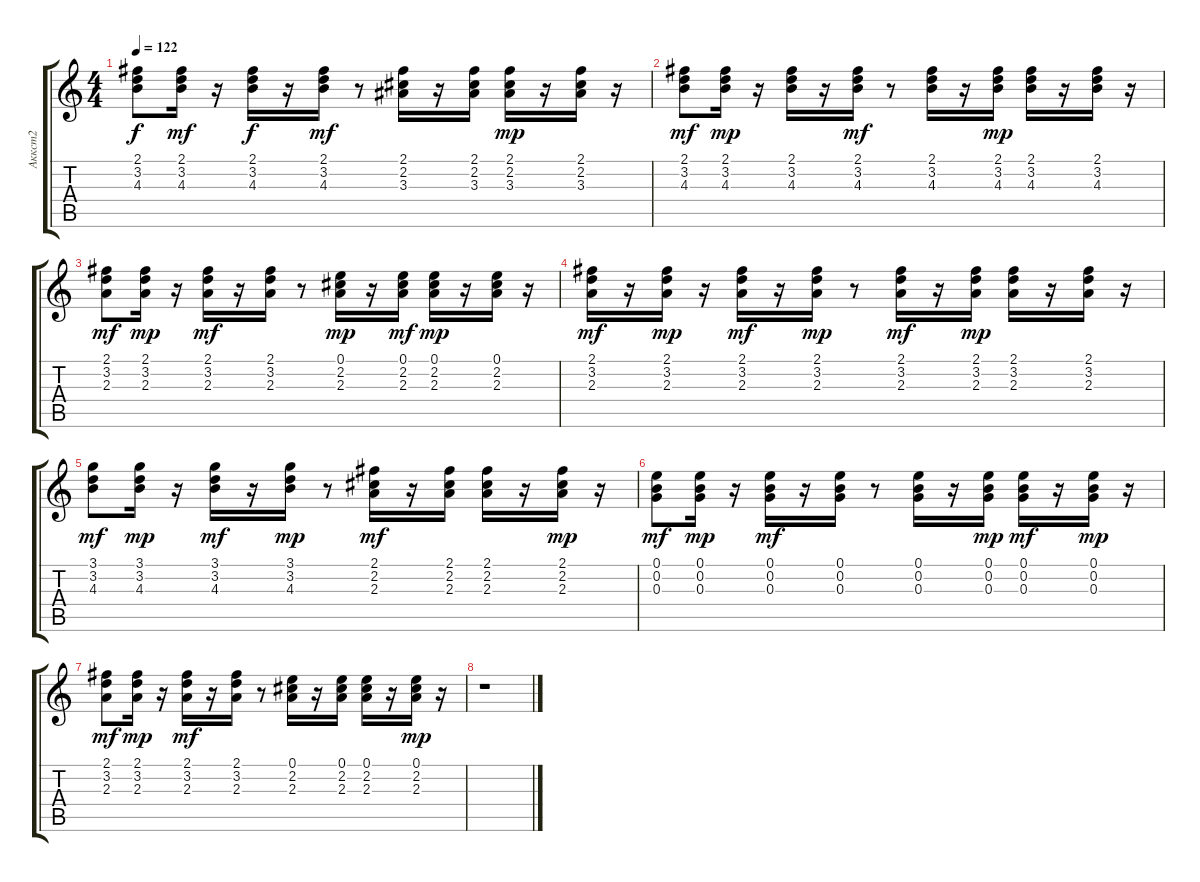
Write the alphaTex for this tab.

\track ("Аккст2" "Аккст2") {instrument acousticguitarsteel}
\staff {score tabs}
\tuning (E4 B3 G3 D3 A2 E2) {hide}
\ts (4 4)
\tempo 122
\clef g2
\ks c
(2.1 3.2 4.3).8{dy f volume 9} (2.1 3.2 4.3).16{dy mf volume 9} r.16 (2.1 3.2 4.3).16{dy f volume 9} r.16 (2.1 3.2 4.3).16{dy mf volume 9} r.8 (2.1 2.2 3.3).16{volume 9} r.16 (2.1 2.2 3.3).16{volume 9} (2.1 2.2 3.3).16{dy mp volume 8} r.16 (2.1 2.2 3.3).16{volume 8} r.16 |
(2.1 3.2 4.3).8{dy mf volume 8} (2.1 3.2 4.3).16{dy mp volume 8} r.16 (2.1 3.2 4.3).16{volume 8} r.16 (2.1 3.2 4.3).16{dy mf volume 8} r.8 (2.1 3.2 4.3).16{volume 8} r.16 (2.1 3.2 4.3).16{dy mp volume 8} (2.1 3.2 4.3).16{volume 7} r.16 (2.1 3.2 4.3).16{volume 7} r.16 |
(2.1 3.2 2.3).8{dy mf volume 7} (2.1 3.2 2.3).16{dy mp volume 7} r.16 (2.1 3.2 2.3).16{dy mf volume 7} r.16 (2.1 3.2 2.3).16{volume 7} r.8 (0.1 2.2 2.3).16{dy mp volume 6} r.16 (0.1 2.2 2.3).16{dy mf volume 6} (0.1 2.2 2.3).16{dy mp} r.16 (0.1 2.2 2.3).16{volume 6} r.16 |
(2.1 3.2 2.3).16{dy mf volume 6} r.16 (2.1 3.2 2.3).16{dy mp volume 6} r.16 (2.1 3.2 2.3).16{dy mf volume 6} r.16 (2.1 3.2 2.3).16{dy mp volume 6} r.8 (2.1 3.2 2.3).16{dy mf volume 5} r.16 (2.1 3.2 2.3).16{dy mp volume 5} (2.1 3.2 2.3).16{volume 5} r.16 (2.1 3.2 2.3).16{volume 5} r.16 |
(3.1 3.2 4.3).8{dy mf volume 5} (3.1 3.2 4.3).16{dy mp volume 5} r.16 (3.1 3.2 4.3).16{dy mf volume 4} r.16 (3.1 3.2 4.3).16{dy mp volume 4} r.8 (2.1 2.2 2.3).16{dy mf volume 4} r.16 (2.1 2.2 2.3).16{volume 4} (2.1 2.2 2.3).16{volume 4} r.16 (2.1 2.2 2.3).16{dy mp volume 4} r.16 |
(0.1 0.2 0.3).8{dy mf volume 4} (0.1 0.2 0.3).16{dy mp volume 3} r.16 (0.1 0.2 0.3).16{dy mf volume 3} r.16 (0.1 0.2 0.3).16{volume 3} r.8 (0.1 0.2 0.3).16{volume 3} r.16 (0.1 0.2 0.3).16{dy mp volume 3} (0.1 0.2 0.3).16{dy mf} r.16 (0.1 0.2 0.3).16{dy mp volume 2} r.16 |
(2.1 3.2 2.3).8{dy mf volume 2} (2.1 3.2 2.3).16{dy mp volume 2} r.16 (2.1 3.2 2.3).16{dy mf volume 2} r.16 (2.1 3.2 2.3).16{volume 2} r.8 (0.1 2.2 2.3).16{volume 2} r.16 (0.1 2.2 2.3).16{volume 2} (0.1 2.2 2.3).16{volume 2} r.16 (0.1 2.2 2.3).16{dy mp volume 1} r.16 |
r.1
